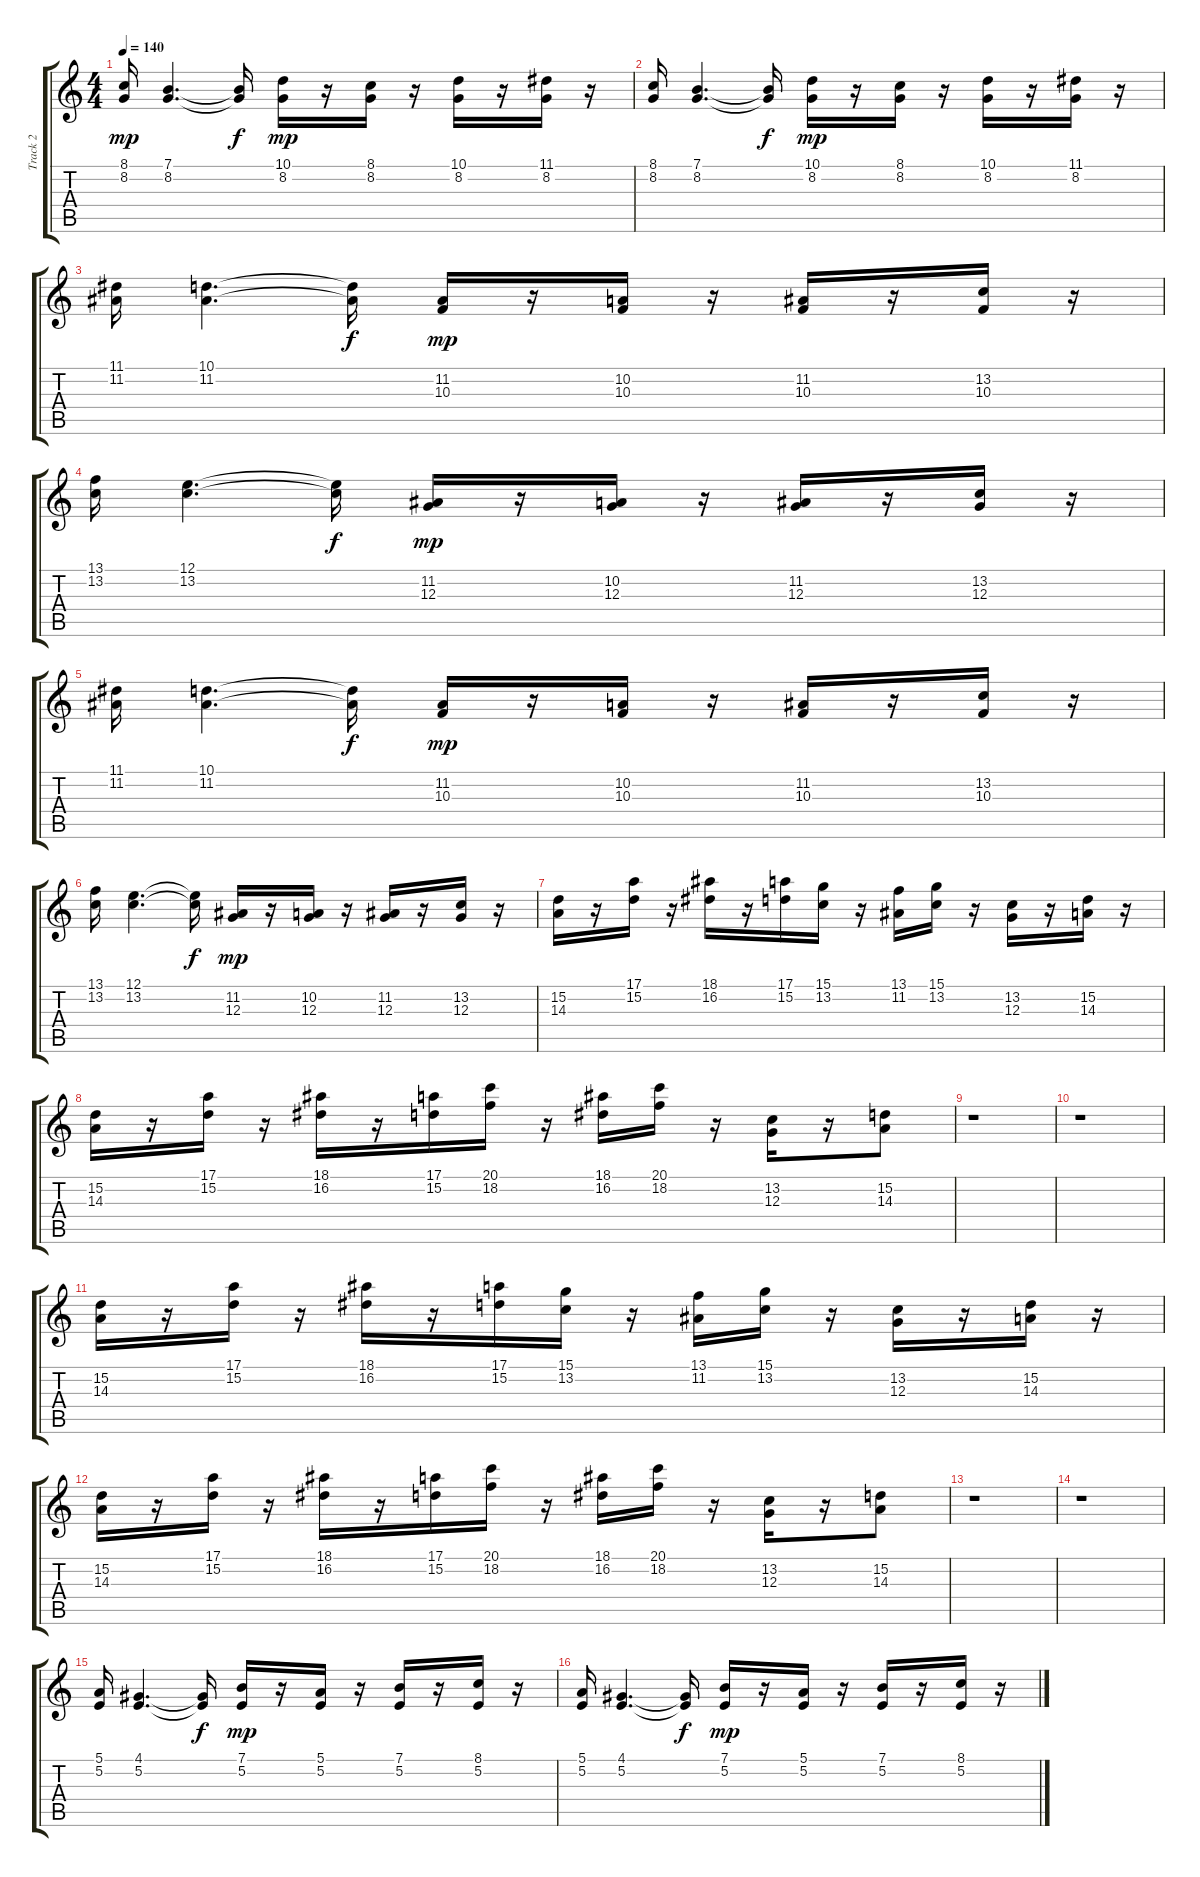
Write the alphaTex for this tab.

\track ("Track 2" "Track 2") {instrument panflute}
\staff {score tabs}
\tuning (E4 B3 G3 D3 A2 E2) {hide}
\ts (4 4)
\tempo 140
\clef g2
\ks c
(8.1 8.2).16{dy mp} (7.1 8.2).4{d} (7.1{t} 8.2{t}).16{dy f} (10.1 8.2).16{dy mp} r.16 (8.1 8.2).16 r.16 (10.1 8.2).16 r.16 (11.1 8.2).16 r.16 |
(8.1 8.2).16 (7.1 8.2).4{d} (7.1{t} 8.2{t}).16{dy f} (10.1 8.2).16{dy mp} r.16 (8.1 8.2).16 r.16 (10.1 8.2).16 r.16 (11.1 8.2).16 r.16 |
(11.1 11.2).16 (10.1 11.2).4{d} (10.1{t} 11.2{t}).16{dy f} (11.2 10.3).16{dy mp} r.16 (10.2 10.3).16 r.16 (11.2 10.3).16 r.16 (13.2 10.3).16 r.16 |
(13.1 13.2).16 (12.1 13.2).4{d} (12.1{t} 13.2{t}).16{dy f} (11.2 12.3).16{dy mp} r.16 (10.2 12.3).16 r.16 (11.2 12.3).16 r.16 (13.2 12.3).16 r.16 |
(11.1 11.2).16 (10.1 11.2).4{d} (10.1{t} 11.2{t}).16{dy f} (11.2 10.3).16{dy mp} r.16 (10.2 10.3).16 r.16 (11.2 10.3).16 r.16 (13.2 10.3).16 r.16 |
(13.1 13.2).16 (12.1 13.2).4{d} (12.1{t} 13.2{t}).16{dy f} (11.2 12.3).16{dy mp} r.16 (10.2 12.3).16 r.16 (11.2 12.3).16 r.16 (13.2 12.3).16 r.16 |
(15.2 14.3).16 r.16 (17.1 15.2).16 r.16 (18.1 16.2).16 r.16 (17.1 15.2).16 (15.1 13.2).16 r.16 (13.1 11.2).16 (15.1 13.2).16 r.16 (13.2 12.3).16 r.16 (15.2 14.3).16 r.16 |
(15.2 14.3).16 r.16 (17.1 15.2).16 r.16 (18.1 16.2).16 r.16 (17.1 15.2).16 (20.1 18.2).16 r.16 (18.1 16.2).16 (20.1 18.2).16 r.16 (13.2 12.3).16 r.16 (15.2 14.3).8 |
r.1 |
r.1 |
(15.2 14.3).16 r.16 (17.1 15.2).16 r.16 (18.1 16.2).16 r.16 (17.1 15.2).16 (15.1 13.2).16 r.16 (13.1 11.2).16 (15.1 13.2).16 r.16 (13.2 12.3).16 r.16 (15.2 14.3).16 r.16 |
(15.2 14.3).16 r.16 (17.1 15.2).16 r.16 (18.1 16.2).16 r.16 (17.1 15.2).16 (20.1 18.2).16 r.16 (18.1 16.2).16 (20.1 18.2).16 r.16 (13.2 12.3).16 r.16 (15.2 14.3).8 |
r.1 |
r.1 |
(5.1 5.2).16 (4.1 5.2).4{d} (4.1{t} 5.2{t}).16{dy f} (7.1 5.2).16{dy mp} r.16 (5.1 5.2).16 r.16 (7.1 5.2).16 r.16 (8.1 5.2).16 r.16 |
(5.1 5.2).16 (4.1 5.2).4{d} (4.1{t} 5.2{t}).16{dy f} (7.1 5.2).16{dy mp} r.16 (5.1 5.2).16 r.16 (7.1 5.2).16 r.16 (8.1 5.2).16 r.16
